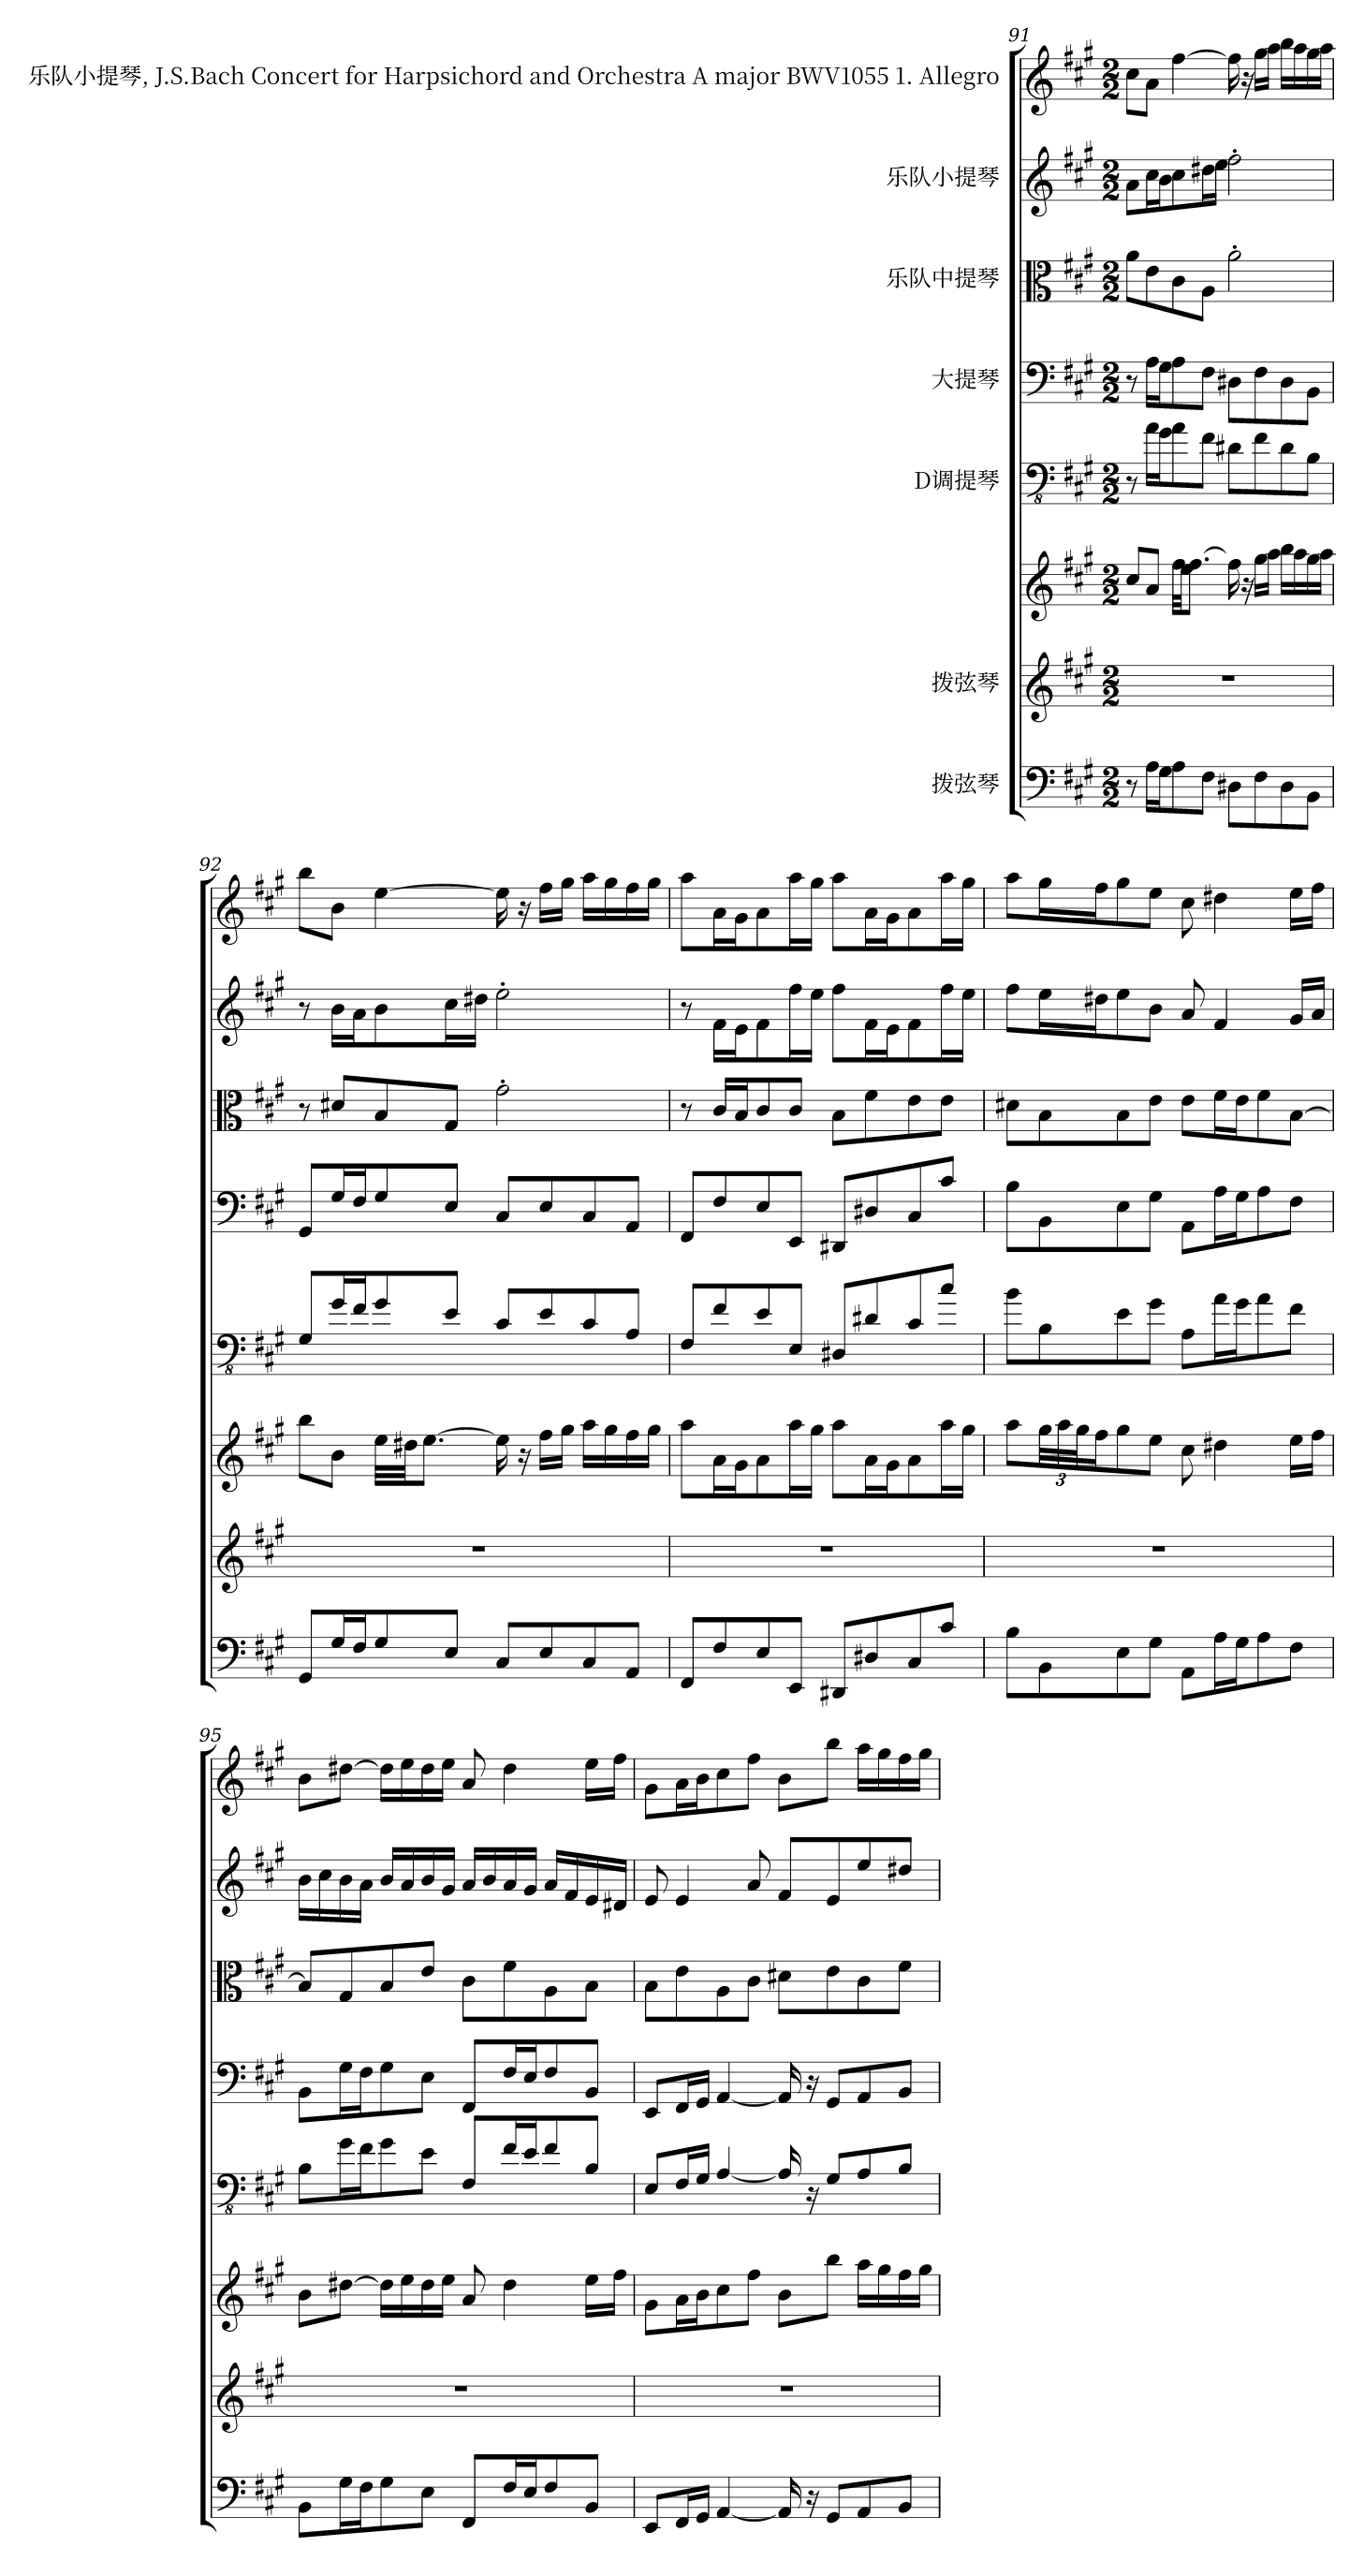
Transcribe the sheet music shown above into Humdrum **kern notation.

**kern	**kern	**kern	**kern	**kern	**kern	**kern	**kern
*part7	*part6	*part6	*part5	*part4	*part3	*part2	*part1
*staff8	*staff7	*staff6	*staff5	*staff4	*staff3	*staff2	*staff1
*I"拨弦琴	*I"拨弦琴	*	*I"D调提琴	*I"大提琴	*I"乐队中提琴	*I"乐队小提琴	*I"乐队小提琴, J.S.Bach Concert for Harpsichord and Orchestra A major BWV1055 1. Allegro
*clefF4	*clefG2	*clefG2	*clefFv4	*clefF4	*clefC3	*clefG2	*clefG2
*	*	*	*ITrd7c12	*	*	*	*
*k[f#c#g#]	*k[f#c#g#]	*k[f#c#g#]	*k[f#c#g#]	*k[f#c#g#]	*k[f#c#g#]	*k[f#c#g#]	*k[f#c#g#]
*M2/2	*M2/2	*M2/2	*M2/2	*M2/2	*M2/2	*M2/2	*M2/2
=91	=91	=91	=91	=91	=91	=91	=91
8r	1r	8cc#/L	8r	8r	8a\L	8a\L	8cc#\L
16A\LL	.	8a/J	16AA\LL	16A\LL	8e\	16cc#\L	8a\J
16G#\J	.	.	16GG#\J	16G#\J	.	16b\J	.
8A\	.	32ff#\LLL	8AA\	8A\	8c#\	8cc#\	[4ff#\
.	.	32ee\JJ	.	.	.	.	.
.	.	[8.ff#\J	.	.	.	.	.
8F#\J	.	.	8FF#\J	8F#\J	8A\J	16dd#X\L	.
.	.	.	.	.	.	16ee\JJ	.
8D#X\L	.	16ff#\]	8DD#X\L	8D#X\L	2a'\	2ff#'\	16ff#\]
.	.	16r	.	.	.	.	16r
8F#\	.	16gg#\LL	8FF#\	8F#\	.	.	16gg#\LL
.	.	16aa\JJ	.	.	.	.	16aa\JJ
8D#\	.	16bb\LL	8DD#\	8D#\	.	.	16bb\LL
.	.	16aa\	.	.	.	.	16aa\
8BB\J	.	16gg#\	8BBB\J	8BB\J	.	.	16gg#\
.	.	16aa\JJ	.	.	.	.	16aa\JJ
!!LO:PB:g=z
=92	=92	=92	=92	=92	=92	=92	=92
8GG#/L	1r	8bb\L	8GGG#/L	8GG#/L	8r	8r	8bb\L
16G#/L	.	8b\J	16GG#/L	16G#/L	8d#X/L	16b\LL	8b\J
16F#/J	.	.	16FF#/J	16F#/J	.	16a\J	.
8G#/	.	32ee\LLL	8GG#/	8G#/	8B/	8b\	[4ee\
.	.	32dd#X\JJ	.	.	.	.	.
.	.	[8.ee\J	.	.	.	.	.
8E/J	.	.	8EE/J	8E/J	8G#/J	16cc#\L	.
.	.	.	.	.	.	16dd#X\JJ	.
8C#/L	.	16ee\]	8CC#/L	8C#/L	2g#'\	2ee'\	16ee\]
.	.	16r	.	.	.	.	16r
8E/	.	16ff#\LL	8EE/	8E/	.	.	16ff#\LL
.	.	16gg#\JJ	.	.	.	.	16gg#\JJ
8C#/	.	16aa\LL	8CC#/	8C#/	.	.	16aa\LL
.	.	16gg#\	.	.	.	.	16gg#\
8AA/J	.	16ff#\	8AAA/J	8AA/J	.	.	16ff#\
.	.	16gg#\JJ	.	.	.	.	16gg#\JJ
=93	=93	=93	=93	=93	=93	=93	=93
8FF#/L	1r	8aa\L	8FFF#/L	8FF#/L	8r	8r	8aa\L
8F#/	.	16a\L	8FF#/	8F#/	16c#/LL	16f#\LL	16a\L
.	.	16g#\J	.	.	16B/J	16e\J	16g#\J
8E/	.	8a\	8EE/	8E/	8c#/	8f#\	8a\
8EE/J	.	16aa\L	8EEE/J	8EE/J	8c#/J	16ff#\L	16aa\L
.	.	16gg#\JJ	.	.	.	16ee\JJ	16gg#\JJ
8DD#X/L	.	8aa\L	8DDD#X/L	8DD#X/L	8B\L	8ff#\L	8aa\L
8D#X/	.	16a\L	8DD#X/	8D#X/	8f#\	16f#\L	16a\L
.	.	16g#\J	.	.	.	16e\J	16g#\J
8C#/	.	8a\	8CC#/	8C#/	8e\	8f#\	8a\
8c#/J	.	16aa\L	8C#/J	8c#/J	8e\J	16ff#\L	16aa\L
.	.	16gg#\JJ	.	.	.	16ee\JJ	16gg#\JJ
!!LO:PB:g=z
=94	=94	=94	=94	=94	=94	=94	=94
8B\L	1r	8aa\L	8BB\L	8B\L	8d#X\L	8ff#\L	8aa\L
*	*	*Xbrackettup	*	*	*	*	*
8BB\	.	48gg#\LL	8BBB\	8BB\	8B\	16ee\L	16gg#\L
.	.	48aa\	.	.	.	.	.
.	.	48gg#\J	.	.	.	.	.
.	.	16ff#\J	.	.	.	16dd#X\J	16ff#\J
8E\	.	8gg#\	8EE\	8E\	8B\	8ee\	8gg#\
8G#\J	.	8ee\J	8GG#\J	8G#\J	8e\J	8b\J	8ee\J
8AA\L	.	8cc#\	8AAA\L	8AA\L	8e\L	8a/	8cc#\
16A\L	.	4dd#X\	16AA\L	16A\L	16f#\L	4f#/	4dd#X\
16G#\J	.	.	16GG#\J	16G#\J	16e\J	.	.
8A\	.	.	8AA\	8A\	8f#\	.	.
8F#\J	.	16ee\LL	8FF#\J	8F#\J	[8B\J	16g#/LL	16ee\LL
.	.	16ff#\JJ	.	.	.	16a/JJ	16ff#\JJ
=95	=95	=95	=95	=95	=95	=95	=95
8BB\L	1r	8b\L	8BBB\L	8BB\L	8B/L]	16b\LL	8b\L
.	.	.	.	.	.	16cc#\	.
16G#\L	.	[8dd#X\J	16GG#\L	16G#\L	8G#/	16b\	[8dd#X\J
16F#\J	.	.	16FF#\J	16F#\J	.	16a\JJ	.
8G#\	.	16dd#\LL]	8GG#\	8G#\	8B/	16b/LL	16dd#\LL]
.	.	16ee\	.	.	.	16a/	16ee\
8E\J	.	16dd#\	8EE\J	8E\J	8e/J	16b/	16dd#\
.	.	16ee\JJ	.	.	.	16g#/JJ	16ee\JJ
8FF#/L	.	8a/	8FFF#/L	8FF#/L	8c#\L	16a/LL	8a/
.	.	.	.	.	.	16b/	.
16F#/L	.	4dd#\	16FF#/L	16F#/L	8f#\	16a/	4dd#\
16E/J	.	.	16EE/J	16E/J	.	16g#/JJ	.
8F#/	.	.	8FF#/	8F#/	8A\	16a/LL	.
.	.	.	.	.	.	16f#/	.
8BB/J	.	16ee\LL	8BBB/J	8BB/J	8B\J	16e/	16ee\LL
.	.	16ff#\JJ	.	.	.	16d#X/JJ	16ff#\JJ
!!LO:PB:g=z
=96	=96	=96	=96	=96	=96	=96	=96
8EE/L	1r	8g#\L	8EEE/L	8EE/L	8B\L	8e/	8g#\L
16FF#/L	.	16a\L	16FFF#/L	16FF#/L	8e\	4e/	16a\L
16GG#/JJ	.	16b\J	16GGG#/JJ	16GG#/JJ	.	.	16b\J
[4AA/	.	8cc#\	[4AAA/	[4AA/	8A\	.	8cc#\
.	.	8ff#\J	.	.	8c#\J	8a/	8ff#\J
16AA/]	.	8b\L	16AAA/]	16AA/]	8d#X\L	8f#/L	8b\L
16r	.	.	16r	16r	.	.	.
8GG#/L	.	8bb\J	8GGG#/L	8GG#/L	8e\	8e/	8bb\J
8AA/	.	16aa\LL	8AAA/	8AA/	8c#\	8ee/	16aa\LL
.	.	16gg#\	.	.	.	.	16gg#\
8BB/J	.	16ff#\	8BBB/J	8BB/J	8f#\J	8dd#X/J	16ff#\
.	.	16gg#\JJ	.	.	.	.	16gg#\JJ
=	=	=	=	=	=	=	=
*-	*-	*-	*-	*-	*-	*-	*-
